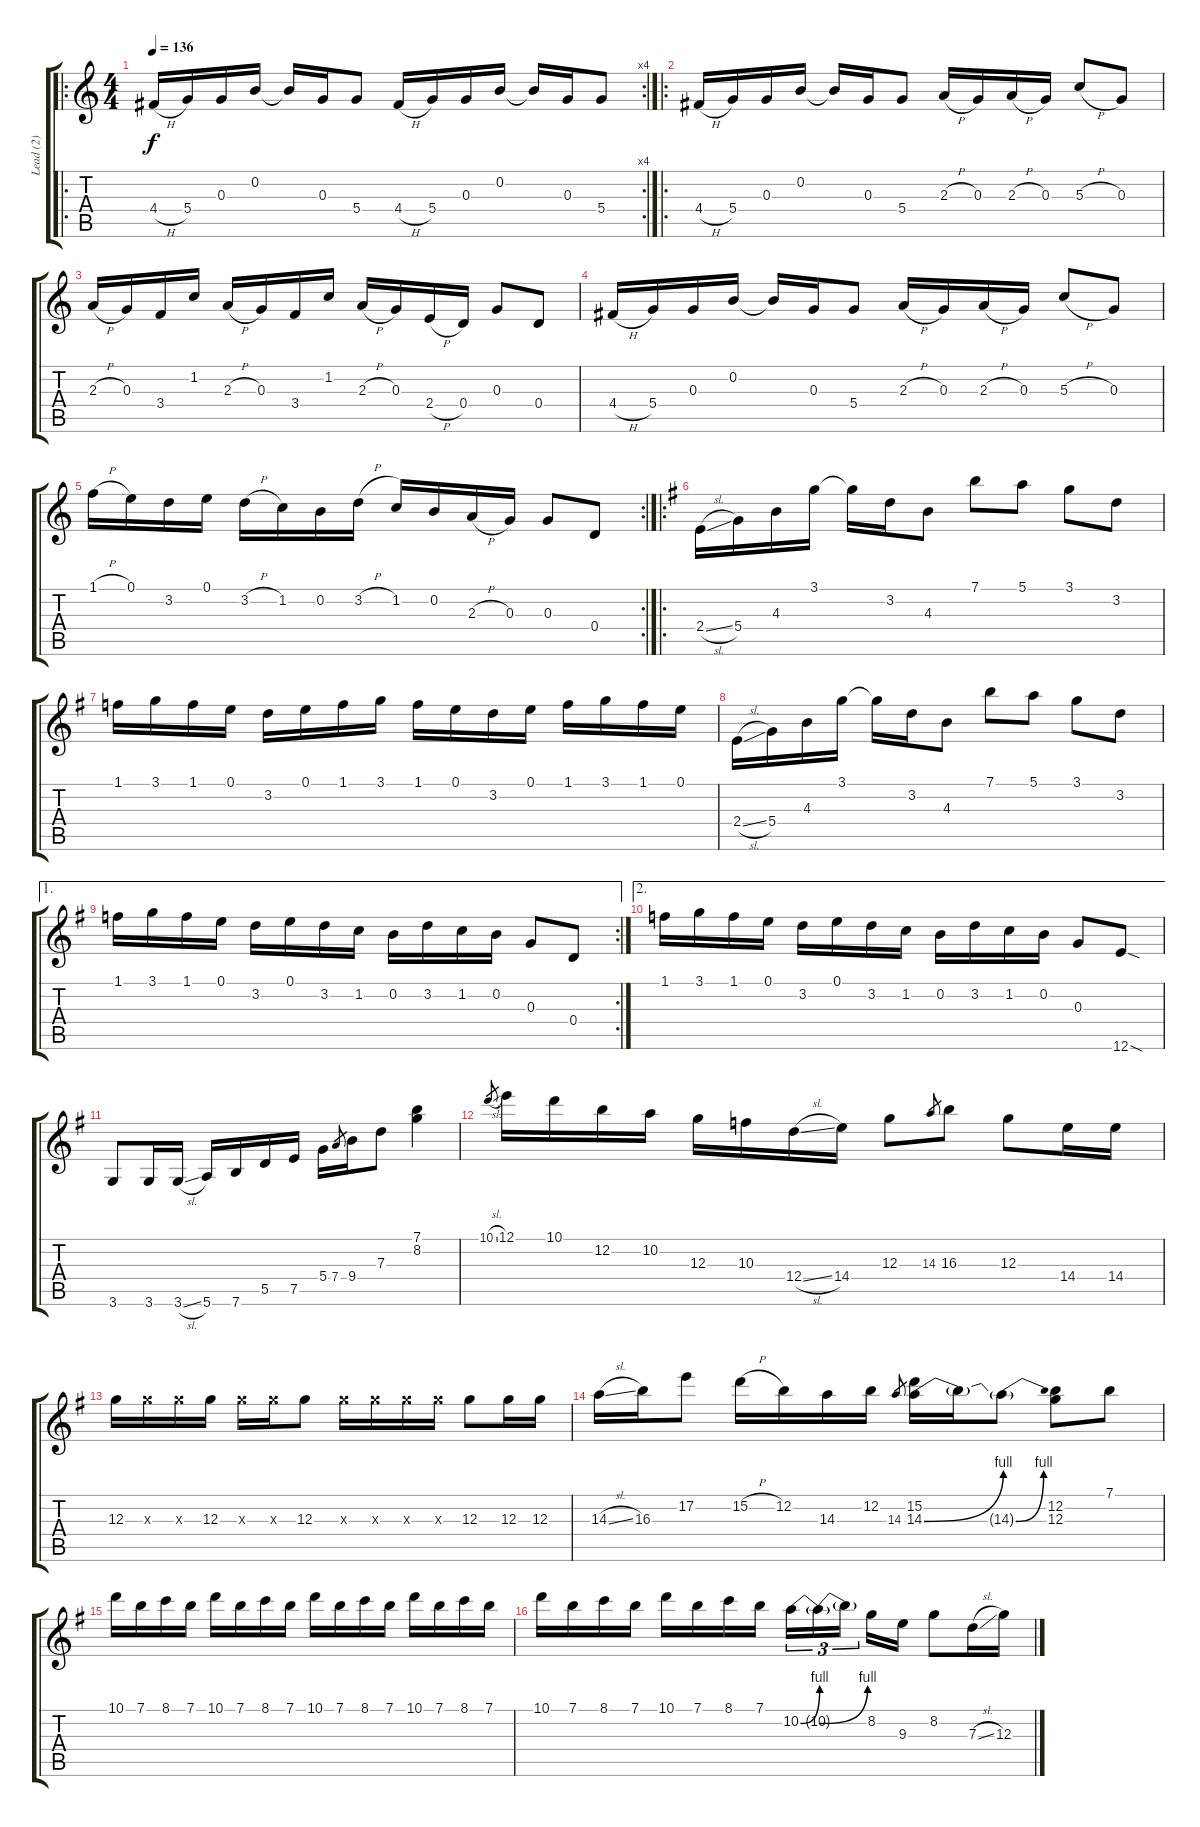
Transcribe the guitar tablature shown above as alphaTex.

\track ("Lead (2)" "Lead (2)") {instrument electricguitarclean}
\staff {score tabs}
\tuning (E4 B3 G3 D3 A2 E2) {hide}
\ro
\rc 4
\ts (4 4)
\tempo 136
\clef g2
\ks c
4.4{h}.16{dy f instrument electricguitarclean} 5.4.16 0.3.16 0.2.16 0.2{t}.16 0.3.16 5.4.8 4.4{h}.16 5.4.16 0.3.16 0.2.16 0.2{t}.16 0.3.16 5.4.8 |
\ro
4.4{h}.16 5.4.16 0.3.16 0.2.16 0.2{t}.16 0.3.16 5.4.8 2.3{h}.16 0.3.16 2.3{h}.16 0.3.16 5.3{h}.8 0.3.8 |
2.3{h}.16 0.3.16 3.4.16 1.2.16 2.3{h}.16 0.3.16 3.4.16 1.2.16 2.3{h}.16 0.3.16 2.4{h}.16 0.4.16 0.3.8 0.4.8 |
4.4{h}.16 5.4.16 0.3.16 0.2.16 0.2{t}.16 0.3.16 5.4.8 2.3{h}.16 0.3.16 2.3{h}.16 0.3.16 5.3{h}.8 0.3.8 |
\rc 2
1.1{h}.16 0.1.16 3.2.16 0.1.16 3.2{h}.16 1.2.16 0.2.16 3.2{h}.16 1.2.16 0.2.16 2.3{h}.16 0.3.16 0.3.8 0.4.8 |
\ro
\ks g
2.4{sl}.16 5.4.16 4.3.16 3.1.16 3.1{t}.16 3.2.16 4.3.8 7.1.8 5.1.8 3.1.8 3.2.8 |
1.1.16 3.1.16 1.1.16 0.1.16 3.2.16 0.1.16 1.1.16 3.1.16 1.1.16 0.1.16 3.2.16 0.1.16 1.1.16 3.1.16 1.1.16 0.1.16 |
2.4{sl}.16 5.4.16 4.3.16 3.1.16 3.1{t}.16 3.2.16 4.3.8 7.1.8 5.1.8 3.1.8 3.2.8 |
\ae 1
\rc 2
1.1.16 3.1.16 1.1.16 0.1.16 3.2.16 0.1.16 3.2.16 1.2.16 0.2.16 3.2.16 1.2.16 0.2.16 0.3.8 0.4.8 |
\ae 2
1.1.16 3.1.16 1.1.16 0.1.16 3.2.16 0.1.16 3.2.16 1.2.16 0.2.16 3.2.16 1.2.16 0.2.16 0.3.8 12.6{sod}.8 |
3.6.8 3.6.16 3.6{sl}.16 5.6.16 7.6.16 5.5.16 7.5.16 5.4.16 7.4.8{gr} 9.4.16 7.3.8 (7.1 8.2).4 |
10.1{sl}.8{gr} 12.1.16 10.1.16 12.2.16 10.2.16 12.3.16 10.3.16 12.4{sl}.16 14.4.16 12.3.8 14.3.8{gr} 16.3.8 12.3.8 14.4.16 14.4.16 |
12.3.16 12.3{x}.16 12.3{x}.16 12.3.16 12.3{x}.16 12.3{x}.16 12.3.8 12.3{x}.16 12.3{x}.16 12.3{x}.16 12.3{x}.16 12.3.8 12.3.16 12.3.16 |
14.3{sl}.16 16.3.16 17.2.8 15.2{h}.16 12.2.16 14.3.16 12.2.16 14.3.8{gr} (15.2 14.3{be (bend 0 0 60 4)}).16 14.3{t}.16 14.3{be (bend 0 0 60 4) t}.8 (12.2 12.3).8 7.1.8 |
10.1.16 7.1.16 8.1.16 7.1.16 10.1.16 7.1.16 8.1.16 7.1.16 10.1.16 7.1.16 8.1.16 7.1.16 10.1.16 7.1.16 8.1.16 7.1.16 |
10.1.16 7.1.16 8.1.16 7.1.16 10.1.16 7.1.16 8.1.16 7.1.16 10.2{be (bend 0 0 60 4)}.16{tu (3 2)} 10.2{be (bend 0 0 60 4) t}.16{tu (3 2)} 10.2{t}.16{tu (3 2) beam splitsecondary} 8.2.16 9.3.16 8.2.8 7.3{sl}.16 12.3.16
